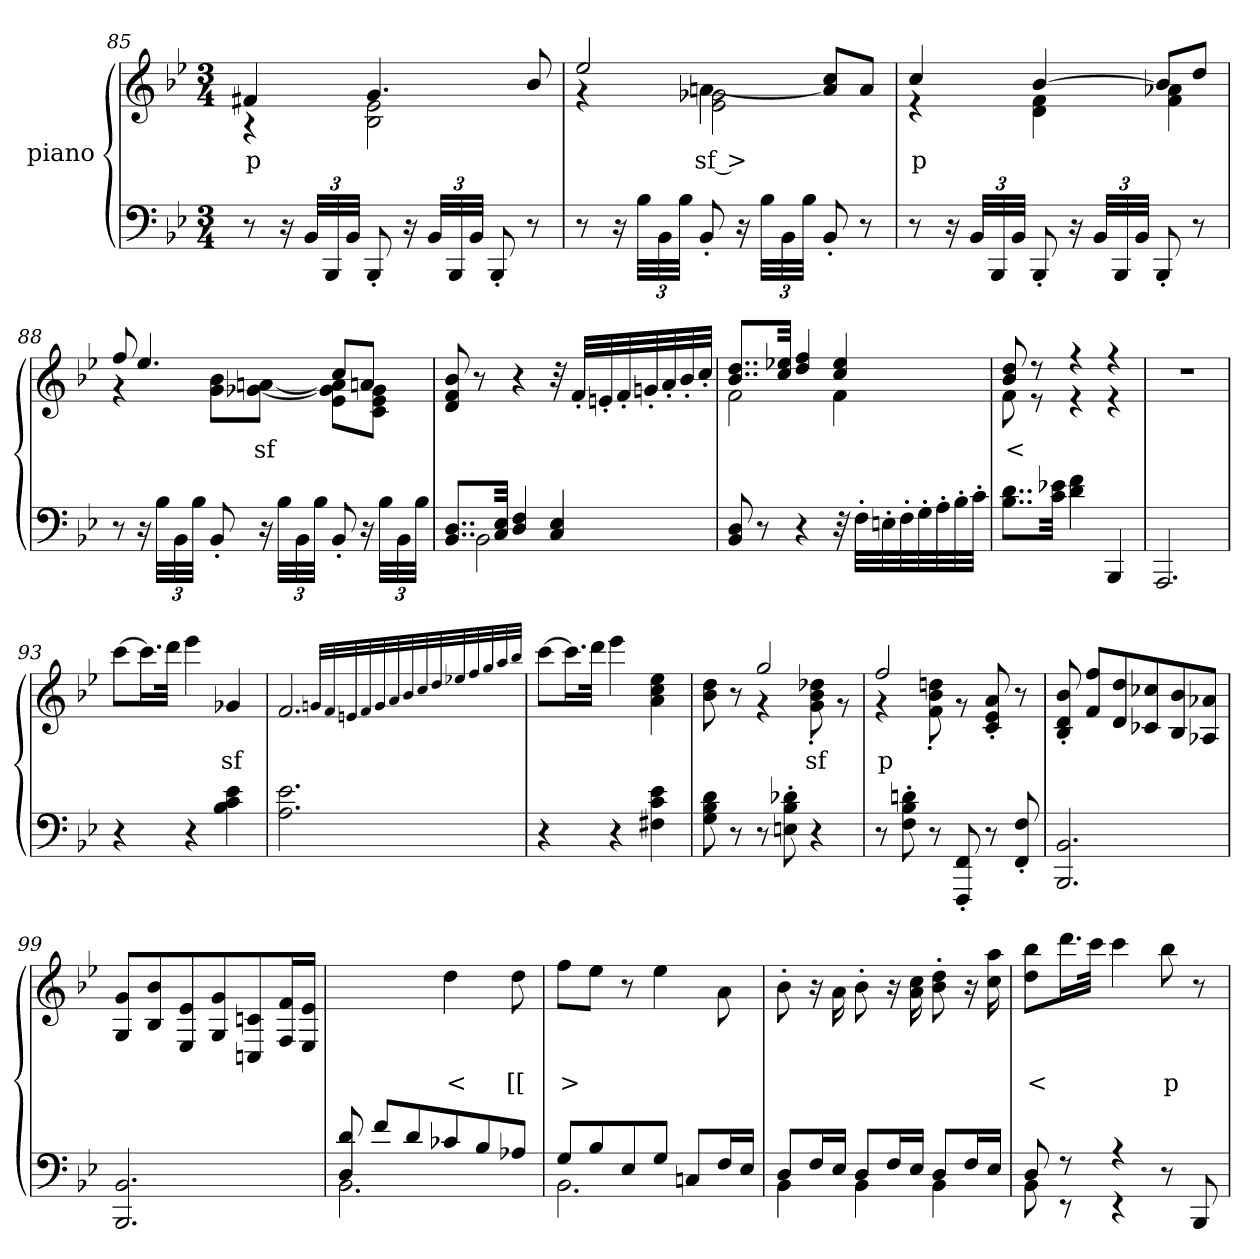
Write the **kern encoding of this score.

**kern	**kern	**text
*part2	*part1	*part1
*staff2	*staff1	*staff1
*	*I"piano	*
*clefF4	*clefG2	*
*k[b-e-]	*k[b-e-]	*
*B-:	*B-:	*
*M3/4	*M3/4	*
=85	=85	=85
*	*^	*
8r	4f#X	4r	p
16r	.	.	.
48BB-LLL	.	.	.
48BBB-	.	.	.
48BB-JJJ	.	.	.
8BBB-'>	4.g	2B- 2e-	.
16r	.	.	.
48BB-LLL	.	.	.
48BBB-	.	.	.
48BB-JJJ	.	.	.
8BBB-'>	.	.	.
8r	8b-	.	.
=86	=86	=86	=86
*	*	*^	*
8r	2ee-	4r	4ryy	.
16r	.	.	.	.
48B-LLL	.	.	.	.
48BB-	.	.	.	.
48B-JJJ	.	.	.	.
8BB-'>	.	[4an	2e-\ 2g-X\	sf >
16r	.	.	.	.
48B-LLL	.	.	.	.
48BB-	.	.	.	.
48B-JJJ	.	.	.	.
8BB-'>	8a] 8ccL	4ryy	.	.
8r	8aJ	.	.	.
*	*	*v	*v	*
=87	=87	=87	=87
8r	4cc	4r	p
16r	.	.	.
48BB-LLL	.	.	.
48BBB-	.	.	.
48BB-JJJ	.	.	.
8BBB-'>	[4b-	4d 4f	.
16r	.	.	.
48BB-LLL	.	.	.
48BBB-	.	.	.
48BB-JJJ	.	.	.
8BBB-'>	8b-L]	4f 4a-X	.
8r	8ddJ	.	.
=88	=88	=88	=88
8r	8ff	4r	.
16r	4.ee-	.	.
48B-LLL	.	.	.
48BB-	.	.	.
48B-JJJ	.	.	.
8BB-'>	.	8g 8b-L	.
16r	.	[8g-X [8anJ	sf
48B-LLL	.	.	.
48BB-	.	.	.
48B-JJJ	.	.	.
8BB-'>	8ccL	8e- 8g-] 8a]L	.
16r	8anJ	8c 8e- 8g-J	.
48B-LLL	.	.	.
48BB-	.	.	.
48B-JJJ	.	.	.
*	*v	*v	*
=89	=89	=89
*^	*	*
8..BB- 8..DL	2BB-	8d 8f 8b-	.
.	.	8r	.
32C 32E-Jkk	.	.	.
4D 4F	.	4r	.
4C/ 4E-/	4ryy	32r	.
.	.	32f'>LLL	.
.	.	32en'>	.
.	.	32f'>	.
.	.	32gn'>	.
.	.	32a'>	.
.	.	32b-'>	.
.	.	32cc'>JJJ	.
*v	*v	*	*
=90	=90	=90
*	*^	*
8BB- 8D	8..b- 8..ddL	2f	.
8r	.	.	.
.	32cc 32ee-XJkk	.	.
4r	4dd 4ff	.	.
32r	4cc 4ee-	4f	.
32F'>LLL	.	.	.
32En'>	.	.	.
32F'>	.	.	.
32G'>	.	.	.
32A'>	.	.	.
32B-'>	.	.	.
32c'>JJJ	.	.	.
=91	=91	=91	=91
8..B- 8..dL	8b- 8dd	8f	<
.	8r	8r	.
32c 32e-XJkk	.	.	.
4d 4f	4r	4r	.
4BBB-	4r	4r	p
*	*v	*v	*
=92	=92	=92
2.AAA	2.r	.
=93	=93	=93
4r	[8cccL	.
.	16.cccL]	.
.	32dddJJk	.
4r	4eee-	.
4B- 4c 4e-	4g-X	sf
=94	=94	=94
2.A 2.e-	2.f	.
.	32qgnLLL	.
.	32qf	.
.	32qen	.
.	32qf	.
.	32qg	.
.	32qa	.
.	32qb-	.
.	32qcc	.
.	32qdd	.
.	32qee-X	.
.	32qff	.
.	32qgg	.
.	32qaa	.
.	32qbb-JJJ	.
=95	=95	=95
4r	[8cccL	.
.	16.cccL]	.
.	32dddJJk	.
4r	4eee-	.
4F#X 4c 4e-	4a 4cc 4ee-	.
=96	=96	=96
*	*^	*
8G 8B- 8d	4ryy	8b- 8dd	.
8r	.	8r	.
8r	2gg	4r	.
8En'> 8B-'> 8d-X'>	.	.	.
4r	.	8g'> 8b-'> 8dd-X'>	sf
.	.	8r	.
=97	=97	=97	=97
8r	2ff	4r	p
8F'> 8B-'> 8dn'>	.	.	.
8r	.	8f'> 8b-'> 8ddn'>	.
8FFF'> 8FF'>	.	8r	.
8r	4ryy	8c'> 8e-'> 8a'>	.
8FF'> 8F'>	.	8r	.
*	*v	*v	*
=98	=98	=98
2.BBB- 2.BB-	8B-'> 8d'> 8b-'>	.
.	8f 8ffL	.
.	8d 8dd	.
.	8c-X 8cc-X	.
.	8B- 8b-	.
.	8A-X 8a-XJ	.
=99	=99	=99
2.BBB- 2.BB-	8G 8gL	.
.	8B- 8b-	.
.	8E- 8e-	.
.	8G 8g	.
.	8Cn 8cn	.
.	16F 16fL	.
.	16E- 16e-JJ	.
=100	=100	=100
*^	*	*
8D/ 8d/	2.BB-	4.ryy	.
8f\L	.	.	.
8d\	.	.	.
8c-X/	.	4dd	<
8B-/	.	.	.
8A-X/J	.	8dd	[[
=101	=101	=101	=101
8GL	2.BB-	8ffL	>
8B-	.	8ee-J	.
8E-	.	8r	.
8GJ	.	4ee-	.
8CnL	.	.	.
16FL	.	8a\	.
16E-JJ	.	.	.
=102	=102	=102	=102
8DL	4BB-	8b-'>	.
16FL	.	16r	.
16E-JJ	.	16a\	.
8DL	4BB-	8b-'>	.
16FL	.	16r	.
16E-JJ	.	16a 16cc	.
8DL	4BB-	8b-'> 8dd'>	.
16FL	.	16r	.
16E-JJ	.	16cc 16aa	.
=103	=103	=103	=103
8D	8BB-	8dd 8bb-L	<
8r	8r	16.dddL	.
.	.	32cccJJk	.
4r	4r	4ccc	.
4ryy	8r	8bb-	p
.	8BBB-	8r	p
*v	*v	*	*
=	=	=
*-	*-	*-
